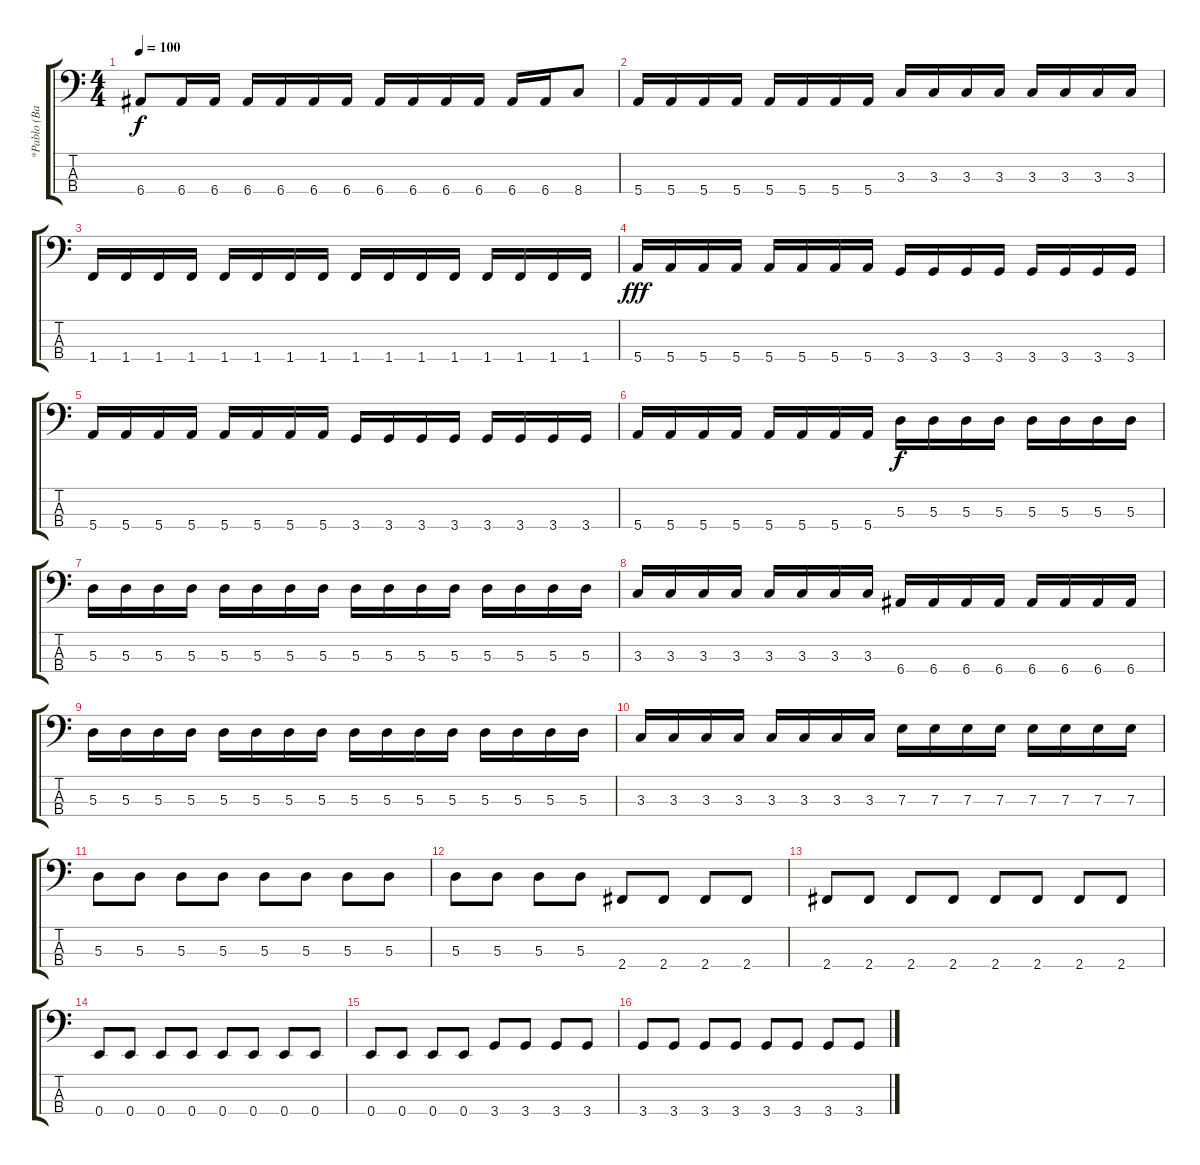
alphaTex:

\track ("*Pablo (Bass)" "*Pablo (Ba") {instrument electricbasspick}
\staff {score tabs}
\tuning (G2 D2 A1 E1) {hide}
\ts (4 4)
\tempo 100
\clef f4
\ks c
6.4.8{dy f} 6.4.16 6.4.16 6.4.16 6.4.16 6.4.16 6.4.16 6.4.16 6.4.16 6.4.16 6.4.16 6.4.16 6.4.16 8.4.8 |
5.4.16 5.4.16 5.4.16 5.4.16 5.4.16 5.4.16 5.4.16 5.4.16 3.3.16 3.3.16 3.3.16 3.3.16 3.3.16 3.3.16 3.3.16 3.3.16 |
1.4.16 1.4.16 1.4.16 1.4.16 1.4.16 1.4.16 1.4.16 1.4.16 1.4.16 1.4.16 1.4.16 1.4.16 1.4.16 1.4.16 1.4.16 1.4.16 |
5.4.16{dy fff} 5.4.16 5.4.16 5.4.16 5.4.16 5.4.16 5.4.16 5.4.16 3.4.16 3.4.16 3.4.16 3.4.16 3.4.16 3.4.16 3.4.16 3.4.16 |
5.4.16 5.4.16 5.4.16 5.4.16 5.4.16 5.4.16 5.4.16 5.4.16 3.4.16 3.4.16 3.4.16 3.4.16 3.4.16 3.4.16 3.4.16 3.4.16 |
5.4.16 5.4.16 5.4.16 5.4.16 5.4.16 5.4.16 5.4.16 5.4.16 5.3.16{dy f} 5.3.16 5.3.16 5.3.16 5.3.16 5.3.16 5.3.16 5.3.16 |
5.3.16 5.3.16 5.3.16 5.3.16 5.3.16 5.3.16 5.3.16 5.3.16 5.3.16 5.3.16 5.3.16 5.3.16 5.3.16 5.3.16 5.3.16 5.3.16 |
3.3.16 3.3.16 3.3.16 3.3.16 3.3.16 3.3.16 3.3.16 3.3.16 6.4.16 6.4.16 6.4.16 6.4.16 6.4.16 6.4.16 6.4.16 6.4.16 |
5.3.16 5.3.16 5.3.16 5.3.16 5.3.16 5.3.16 5.3.16 5.3.16 5.3.16 5.3.16 5.3.16 5.3.16 5.3.16 5.3.16 5.3.16 5.3.16 |
3.3.16 3.3.16 3.3.16 3.3.16 3.3.16 3.3.16 3.3.16 3.3.16 7.3.16 7.3.16 7.3.16 7.3.16 7.3.16 7.3.16 7.3.16 7.3.16 |
5.3.8 5.3.8 5.3.8 5.3.8 5.3.8 5.3.8 5.3.8 5.3.8 |
5.3.8 5.3.8 5.3.8 5.3.8 2.4.8 2.4.8 2.4.8 2.4.8 |
2.4.8 2.4.8 2.4.8 2.4.8 2.4.8 2.4.8 2.4.8 2.4.8 |
0.4.8 0.4.8 0.4.8 0.4.8 0.4.8 0.4.8 0.4.8 0.4.8 |
0.4.8 0.4.8 0.4.8 0.4.8 3.4.8 3.4.8 3.4.8 3.4.8 |
3.4.8 3.4.8 3.4.8 3.4.8 3.4.8 3.4.8 3.4.8 3.4.8
